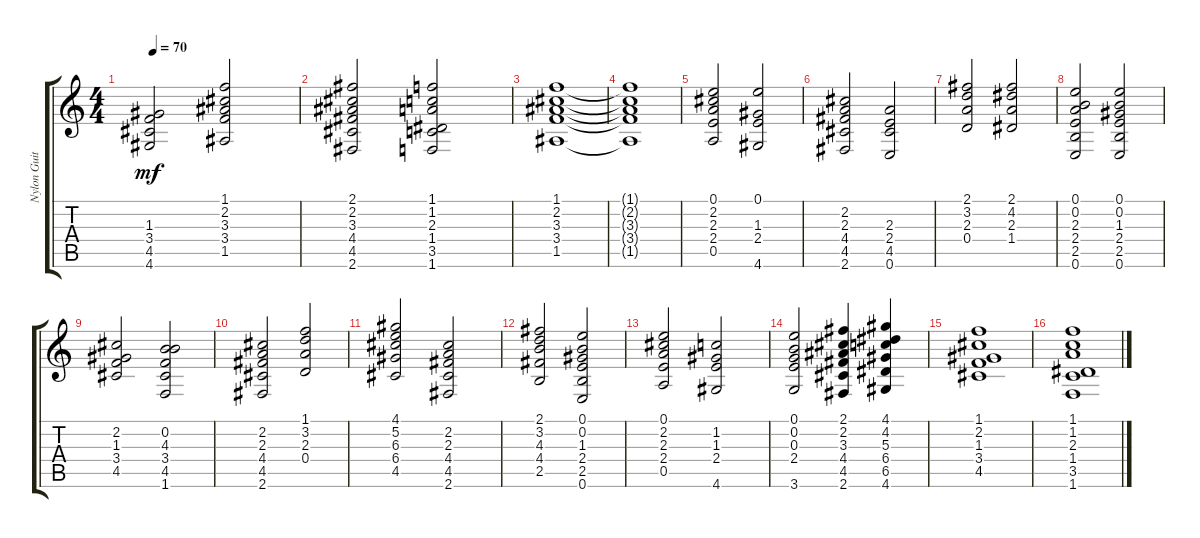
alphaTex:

\track ("Nylon Guitar" "Nylon Guit") {instrument acousticguitarnylon}
\staff {score tabs}
\tuning (E4 B3 G3 D3 A2 E2) {hide}
\ts (4 4)
\tempo 70
\clef g2
\ks c
(1.3 3.4 4.5 4.6).2{dy mf} (1.1 2.2 3.3 3.4 1.5).2 |
(2.1 2.2 3.3 4.4 4.5 2.6).2 (1.1 1.2 2.3 1.4 3.5 1.6).2 |
(1.1 2.2 3.3 3.4 1.5).1 |
(1.1{t} 2.2{t} 3.3{t} 3.4{t} 1.5{t}).1 |
(0.1 2.2 2.3 2.4 0.5).2 (0.1 1.3 2.4 4.6).2 |
(2.2 2.3 4.4 4.5 2.6).2 (2.3 2.4 4.5 0.6).2 |
(2.1 3.2 2.3 0.4).2 (2.1 4.2 2.3 1.4).2 |
(0.1 0.2 2.3 2.4 2.5 0.6).2 (0.1 0.2 1.3 2.4 2.5 0.6).2 |
(2.2 1.3 3.4 4.5).2 (0.2 4.3 3.4 4.5 1.6).2 |
(2.2 2.3 4.4 4.5 2.6).2 (1.1 3.2 2.3 0.4).2 |
(4.1 5.2 6.3 6.4 4.5).2 (2.2 2.3 4.4 4.5 2.6).2 |
(2.1 3.2 4.3 4.4 2.5).2 (0.1 0.2 1.3 2.4 2.5 0.6).2 |
(0.1 2.2 2.3 2.4 0.5).2 (1.2 1.3 2.4 4.6).2 |
(0.1 0.2 0.3 2.4 3.6).2 (2.1 2.2 3.3 4.4 4.5 2.6).4 (4.1 4.2 5.3 6.4 6.5 4.6).4 |
(1.1 2.2 1.3 3.4 4.5).1 |
(1.1 1.2 2.3 1.4 3.5 1.6).1
